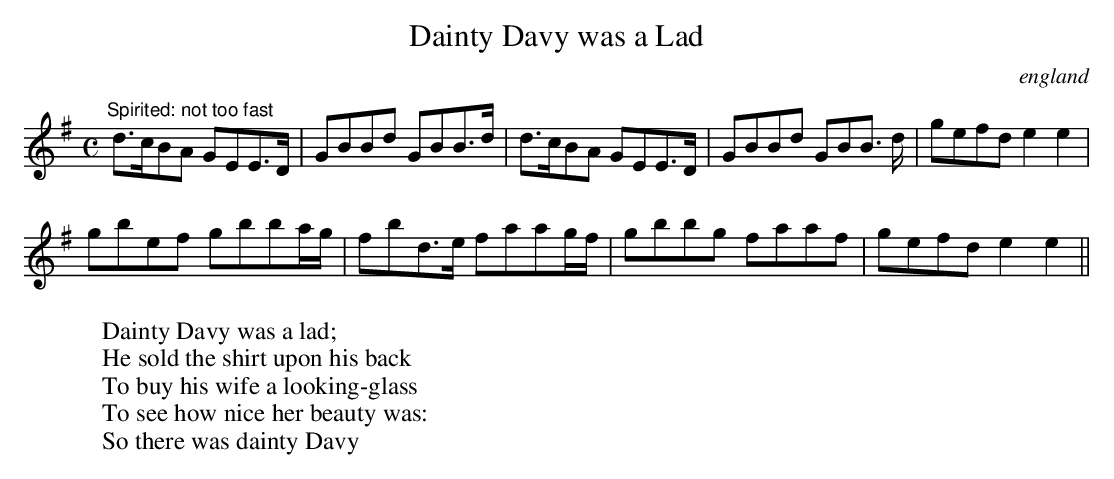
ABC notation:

X:1
T:Dainty Davy was a Lad
O:england
W:Dainty Davy was a lad;
W:He sold the shirt upon his back
W:To buy his wife a looking-glass
W:To see how nice her beauty was:
W:    So there was dainty Davy
L:1/8
M:C
K:G
"Spirited: not too fast"\
d>cBA GEE>D|GBBd GBB>d|d>cBA GEE>D|GBBd GBB> d|gefd e2 e2|
gbef gbba/g/|fbd>e faag/f/|gbbg faaf|gefd e2 e2||
